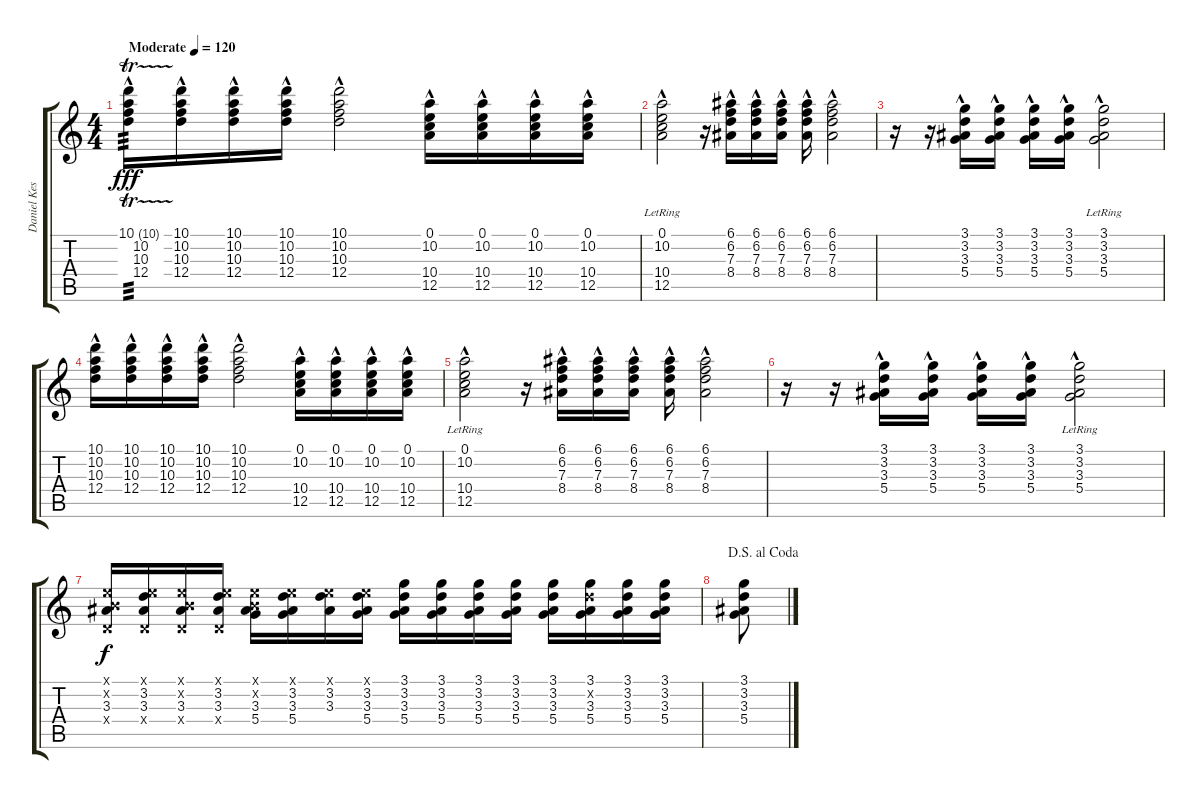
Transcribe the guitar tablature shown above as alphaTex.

\track ("Daniel Kessler" "Daniel Kes") {instrument electricguitarjazz}
\staff {score tabs}
\tuning (E4 B3 G3 D3 A2 D2) {hide}
\ts (4 4)
\tempo (120 "Moderate")
\clef g2
\ks c
(10.1{tr (10 16) hac} 10.2{hac} 10.3{hac} 12.4{hac}).16{tp 3 dy fff instrument electricguitarjazz} (10.1{hac} 10.2{hac} 10.3{hac} 12.4{hac}).16 (10.1{hac} 10.2{hac} 10.3{hac} 12.4{hac}).16 (10.1{hac} 10.2{hac} 10.3{hac} 12.4{hac}).16 (10.1{hac} 10.2{hac} 10.3{hac} 12.4{hac}).2 (0.1{hac} 10.2{hac} 10.4{hac} 12.5{hac}).16 (0.1{hac} 10.2{hac} 10.4{hac} 12.5{hac}).16 (0.1{hac} 10.2{hac} 10.4{hac} 12.5{hac}).16 (0.1{hac} 10.2{hac} 10.4{hac} 12.5{hac}).16 |
(0.1{hac} 10.2{hac lr} 10.4{hac} 12.5{hac}).2 r.16 (6.1{hac} 6.2{hac} 7.3{hac} 8.4{hac}).16 (6.1{hac} 6.2{hac} 7.3{hac} 8.4{hac}).16 (6.1{hac} 6.2{hac} 7.3{hac} 8.4{hac}).16 (6.1{hac} 6.2{hac} 7.3{hac} 8.4{hac}).16 (6.1{hac} 6.2{hac} 7.3{hac} 8.4{hac}).2 |
r.16 r.16 (3.1{hac} 3.2{hac} 3.3{hac} 5.4{hac}).16 (3.1{hac} 3.2{hac} 3.3{hac} 5.4{hac}).16 (3.1{hac} 3.2{hac} 3.3{hac} 5.4{hac}).16 (3.1{hac} 3.2{hac} 3.3{hac} 5.4{hac}).16 (3.1{hac lr} 3.2{hac lr} 3.3{hac lr} 5.4{hac lr}).2 |
(10.1{hac} 10.2{hac} 10.3{hac} 12.4{hac}).16 (10.1{hac} 10.2{hac} 10.3{hac} 12.4{hac}).16 (10.1{hac} 10.2{hac} 10.3{hac} 12.4{hac}).16 (10.1{hac} 10.2{hac} 10.3{hac} 12.4{hac}).16 (10.1{hac} 10.2{hac} 10.3{hac} 12.4{hac}).2 (0.1{hac} 10.2{hac} 10.4{hac} 12.5{hac}).16 (0.1{hac} 10.2{hac} 10.4{hac} 12.5{hac}).16 (0.1{hac} 10.2{hac} 10.4{hac} 12.5{hac}).16 (0.1{hac} 10.2{hac} 10.4{hac} 12.5{hac}).16 |
(0.1{hac} 10.2{hac lr} 10.4{hac} 12.5{hac}).2 r.16 (6.1{hac} 6.2{hac} 7.3{hac} 8.4{hac}).16 (6.1{hac} 6.2{hac} 7.3{hac} 8.4{hac}).16 (6.1{hac} 6.2{hac} 7.3{hac} 8.4{hac}).16 (6.1{hac} 6.2{hac} 7.3{hac} 8.4{hac}).16 (6.1{hac} 6.2{hac} 7.3{hac} 8.4{hac}).2 |
r.16 r.16 (3.1{hac} 3.2{hac} 3.3{hac} 5.4{hac}).16 (3.1{hac} 3.2{hac} 3.3{hac} 5.4{hac}).16 (3.1{hac} 3.2{hac} 3.3{hac} 5.4{hac}).16 (3.1{hac} 3.2{hac} 3.3{hac} 5.4{hac}).16 (3.1{hac lr} 3.2{hac lr} 3.3{hac lr} 5.4{hac lr}).2 |
(0.1{x} 0.2{x} 3.3 0.4{x}).16{dy f} (0.1{x} 3.2 3.3 0.4{x}).16 (0.1{x} 0.2{x} 3.3 0.4{x}).16 (0.1{x} 3.2 3.3 0.4{x}).16 (0.1{x} 0.2{x} 3.3 5.4).16 (0.1{x} 3.2 3.3 5.4).16 (0.1{x} 3.2 3.3).16 (0.1{x} 3.2 3.3 5.4).16 (3.1 3.2 3.3 5.4).16 (3.1 3.2 3.3 5.4).16 (3.1 3.2 3.3 5.4).16 (3.1 3.2 3.3 5.4).16 (3.1 3.2 3.3 5.4).16 (3.1 3.2{x} 3.3 5.4).16 (3.1 3.2 3.3 5.4).16 (3.1 3.2 3.3 5.4).16 |
\jump dalsegnoalcoda
(3.1 3.2 3.3 5.4).8
